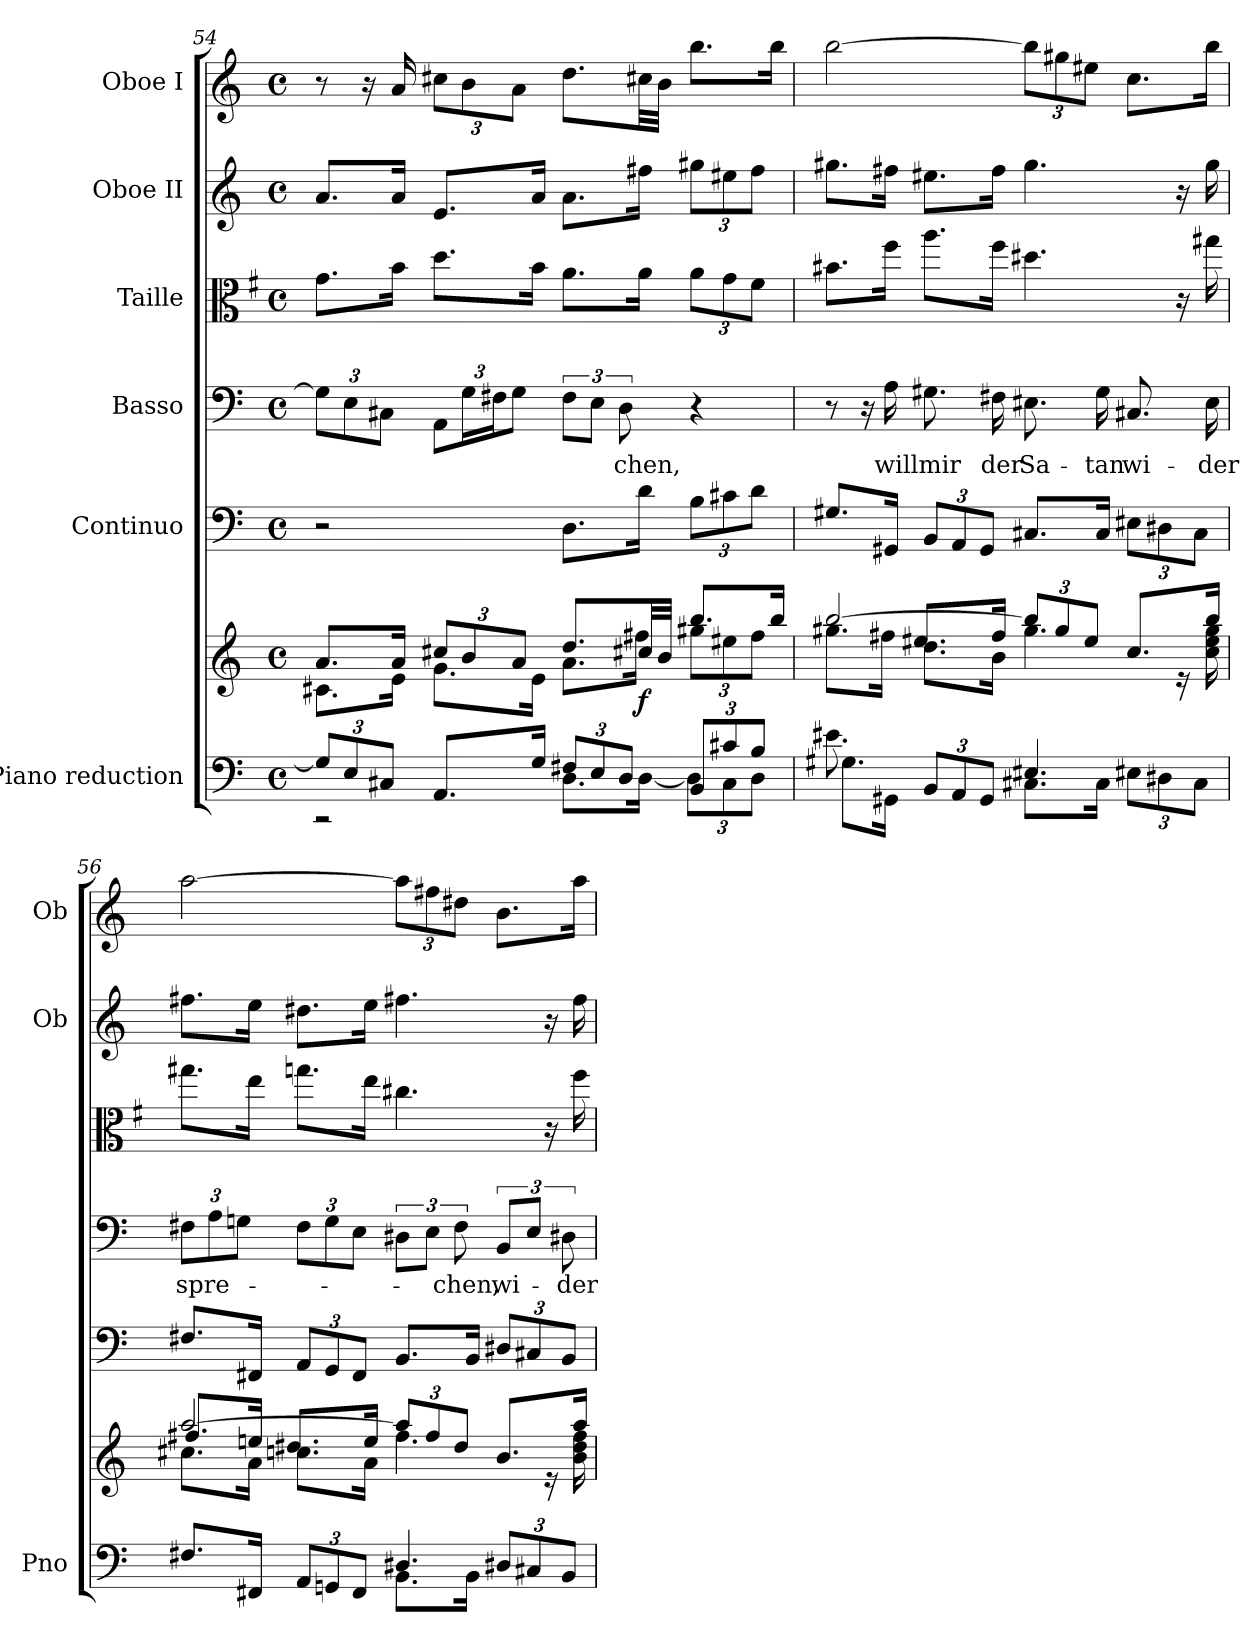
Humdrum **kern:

**kern	**kern	**dynam	**kern	**kern	**text	**kern	**kern	**kern
*part6	*part6	*part6	*part5	*part4	*part4	*part3	*part2	*part1
*staff7	*staff6	*staff6/7	*staff5	*staff4	*staff4	*staff3	*staff2	*staff1
*I"Piano reduction	*	*	*I"Continuo	*I"Basso	*	*I"Taille	*I"Oboe II	*I"Oboe I
*I'Pno	*	*	*	*	*	*	*I'Ob	*I'Ob
*clefF4	*clefG2	*	*clefF4	*clefF4	*	*clefC3	*clefG2	*clefG2
*	*	*	*	*	*	*ITrd4c7	*	*
*k[]	*k[]	*	*k[]	*k[]	*	*k[]	*k[]	*k[]
*M4/4	*M4/4	*	*M4/4	*M4/4	*	*M4/4	*M4/4	*M4/4
*met(c)	*met(c)	*	*met(c)	*met(c)	*	*met(c)	*met(c)	*met(c)
*Xbrackettup	*	*	*	*Xbrackettup	*	*	*	*
=54	=54	=54	=54	=54	=54	=54	=54	=54
*^	*^	*	*	*	*	*	*	*
12G/L]	2r	8.a/L	8.c#X\L	.	2r	12G\L]	.	8.c\L	8.a/L	8r
12E/	.	.	.	.	.	12E\	.	.	.	.
.	.	.	.	.	.	.	.	.	.	16r
12C#X/J	.	.	.	.	.	12C#X\J	.	.	.	.
.	.	16a/Jk	16e\Jk	.	.	.	.	16e\Jk	16a/Jk	16a/
*	*	*Xbrackettup	*	*	*	*	*	*	*	*Xbrackettup
8.AA/L	.	12cc#X/L	8.g\L	.	.	12AA\L	.	8.g\L	8.e/L	12cc#X\L
.	.	12b/	.	.	.	24G\L	.	.	.	12b\
.	.	.	.	.	.	24F#X\J	.	.	.	.
.	.	12a/J	.	.	.	12G\J	.	.	.	12a\J
16G/Jk	.	.	16e\Jk	.	.	.	.	16e\Jk	16a/Jk	.
*	*	*	*	*	*	*brackettup	*	*	*	*
12F#X/L	8.D\L	8.dd/L	8.a\L	.	8.D\L	12F#\L	.	8.d\L	8.a\L	8.dd\L
12E/	.	.	.	.	.	12E\J	.	.	.	.
!	!	!	!	!	!	!	!LO:LY:b	!	!	!
12D/J	.	.	.	.	.	12D\	chen,	.	.	.
!	!	!	!	!LO:DY:b	!	!	!	!	!	!
.	[16D\Jk	32cc#X/LL	16ff#X\Jk	f	16d\Jk	.	.	16d\Jk	16ff#X\Jk	32cc#X\LL
.	.	32b/JJJ	.	.	.	.	.	.	.	32b\JJJ
*	*	*	*	*	*Xbrackettup	*	*	*Xbrackettup	*Xbrackettup	*
12BB/L	12D\L]	8.bb/L	12gg#X\L	.	12B\L	4r	.	12d\L	12gg#X\L	8.bb\L
12c#X/	12C#\	.	12ee#X\	.	12c#X\	.	.	12c\	12ee#X\	.
12B/J	12D\J	.	12ff#\J	.	12d\J	.	.	12B\J	12ff#\J	.
.	.	16bb/Jk	.	.	.	.	.	.	.	16bb\Jk
!!LO:PB:g=z
=55	=55	=55	=55	=55	=55	=55	=55	=55	=55	=55
*	*^	*	*^	*	*	*	*	*	*	*
8.e#X\L	2ryy	8.G#X\L	[2bb/	8.ryy	8.gg#X\L	.	8.G#X/L	8r	.	8.e#X\L	8.gg#X\L	[2bb\
.	.	.	.	.	.	.	.	16r	.	.	.	.
!	!	!	!	!	!	!	!	!	!LO:LY:b	!	!	!
2ryy	.	16GG#X\Jk	.	16b\Jk	16ff#X\Jk	.	16GG#X/Jk	16A\	will	16b\Jk	16ff#X\Jk	.
!	!	!	!	!	!	!	!	!	!LO:LY:b	!	!	!
.	.	12BB/L	.	8.dd\L	8.ee#X/L	.	12BB/L	8.G#X\	mir	8.dd\L	8.ee#X\L	.
.	.	12AA/	.	.	.	.	12AA/	.	.	.	.	.
.	.	12GG#/J	.	.	.	.	12GG#/J	.	.	.	.	.
!	!	!	!	!	!	!	!	!	!LO:LY:b	!	!	!
.	.	.	.	16b\Jk	16ff#/Jk	.	.	16F#X\	der	16b\Jk	16ff#\Jk	.
!	!	!	!	!	!	!	!	!	!LO:LY:b	!	!	!
.	4.E#X/	8.C#X\L	12bb/L]	4.gg#\	4.ryy	.	8.C#X/L	8.E#X\	Sa-	4.g#X\	4.gg#\	12bb\L]
.	.	.	12gg#/	.	.	.	.	.	.	.	.	12gg#X\
.	.	.	12ee#/J	.	.	.	.	.	.	.	.	12ee#X\J
!	!	!	!	!	!	!	!	!	!LO:LY:b	!	!	!
4ryy	.	16C#\Jk	.	.	.	.	16C#/Jk	16G#\	-tan	.	.	.
!	!	!	!	!	!	!	!	!	!LO:LY:b	!	!	!
.	.	12E#X\L	8.cc/L	.	.	.	12E#X\L	8.C#X/	wi-	.	.	8.cc\L
.	.	12D#X\	.	.	.	.	12D#X\	.	.	.	.	.
.	8ryy	.	.	16r	8ryy	.	.	.	.	16r	16r	.
.	.	12C#\J	.	.	.	.	12C#\J	.	.	.	.	.
!	!	!	!	!	!	!	!	!	!LO:LY:b	!	!	!
16ryy	.	.	16bb/Jk	16cc\ 16ee#\ 16gg#\	.	.	.	16E#\	-der	16cc#X\	16gg#\	16bb\Jk
*	*v	*v	*	*	*	*	*	*	*	*	*	*
=56	=56	=56	=56	=56	=56	=56	=56	=56	=56	=56	=56
*	*	*	*	*	*	*	*Xbrackettup	*	*	*	*
!	!	!	!	!	!	!	!	!LO:LY:b	!	!	!
2ryy	8.F#X/L	[2aa/	8.cc#X\L	8.ff#X/L	.	8.F#X/L	12F#X\L	spre-	8.cc#X\L	8.ff#X\L	[2aa\
.	.	.	.	.	.	.	12A\	.	.	.	.
.	.	.	.	.	.	.	12Gn\J	.	.	.	.
.	16FF#X/Jk	.	16a\Jk	16een/Jk	.	16FF#X/Jk	.	.	16a\Jk	16ee\Jk	.
.	12AA/L	.	8.ccn\L	8.dd#X/L	.	12AA/L	12F#\L	.	8.ccn\L	8.dd#X\L	.
.	12GGn/	.	.	.	.	12GG/	12G\	.	.	.	.
.	12FF#/J	.	.	.	.	12FF#/J	12E\J	.	.	.	.
.	.	.	16a\Jk	16ee/Jk	.	.	.	.	16a\Jk	16ee\Jk	.
*	*	*	*	*	*	*	*brackettup	*	*	*	*
4.D#X/	8.BB\L	12aa/L]	4.ff#\	4.ryy	.	8.BB/L	12D#X\L	.	4.f#X\	4.ff#X\	12aa\L]
.	.	12ff#/	.	.	.	.	12E\J	.	.	.	12ff#X\
!	!	!	!	!	!	!	!	!LO:LY:b	!	!	!
.	.	12dd#/J	.	.	.	.	12F#\	-chen,	.	.	12dd#X\J
.	16BB\Jk	.	.	.	.	16BB/Jk	.	.	.	.	.
!	!	!	!	!	!	!	!	!LO:LY:b	!	!	!
.	12D#X/L	8.b/L	.	.	.	12D#X/L	12BB/L	wi-	.	.	8.b\L
.	12C#X/	.	.	.	.	12C#X/	12E/J	.	.	.	.
8ryy	.	.	16r	8ryy	.	.	.	.	16r	16r	.
!	!	!	!	!	!	!	!	!LO:LY:b	!	!	!
.	12BB/J	.	.	.	.	12BB/J	12D#X\	-der-	.	.	.
.	.	16aa/Jk	16b\ 16dd#\ 16ff#\	.	.	.	.	.	16b\	16ff#\	16aa\Jk
*v	*v	*	*	*	*	*	*	*	*	*	*
*	*v	*v	*v	*	*	*	*	*	*	*
=	=	=	=	=	=	=	=	=
*-	*-	*-	*-	*-	*-	*-	*-	*-
